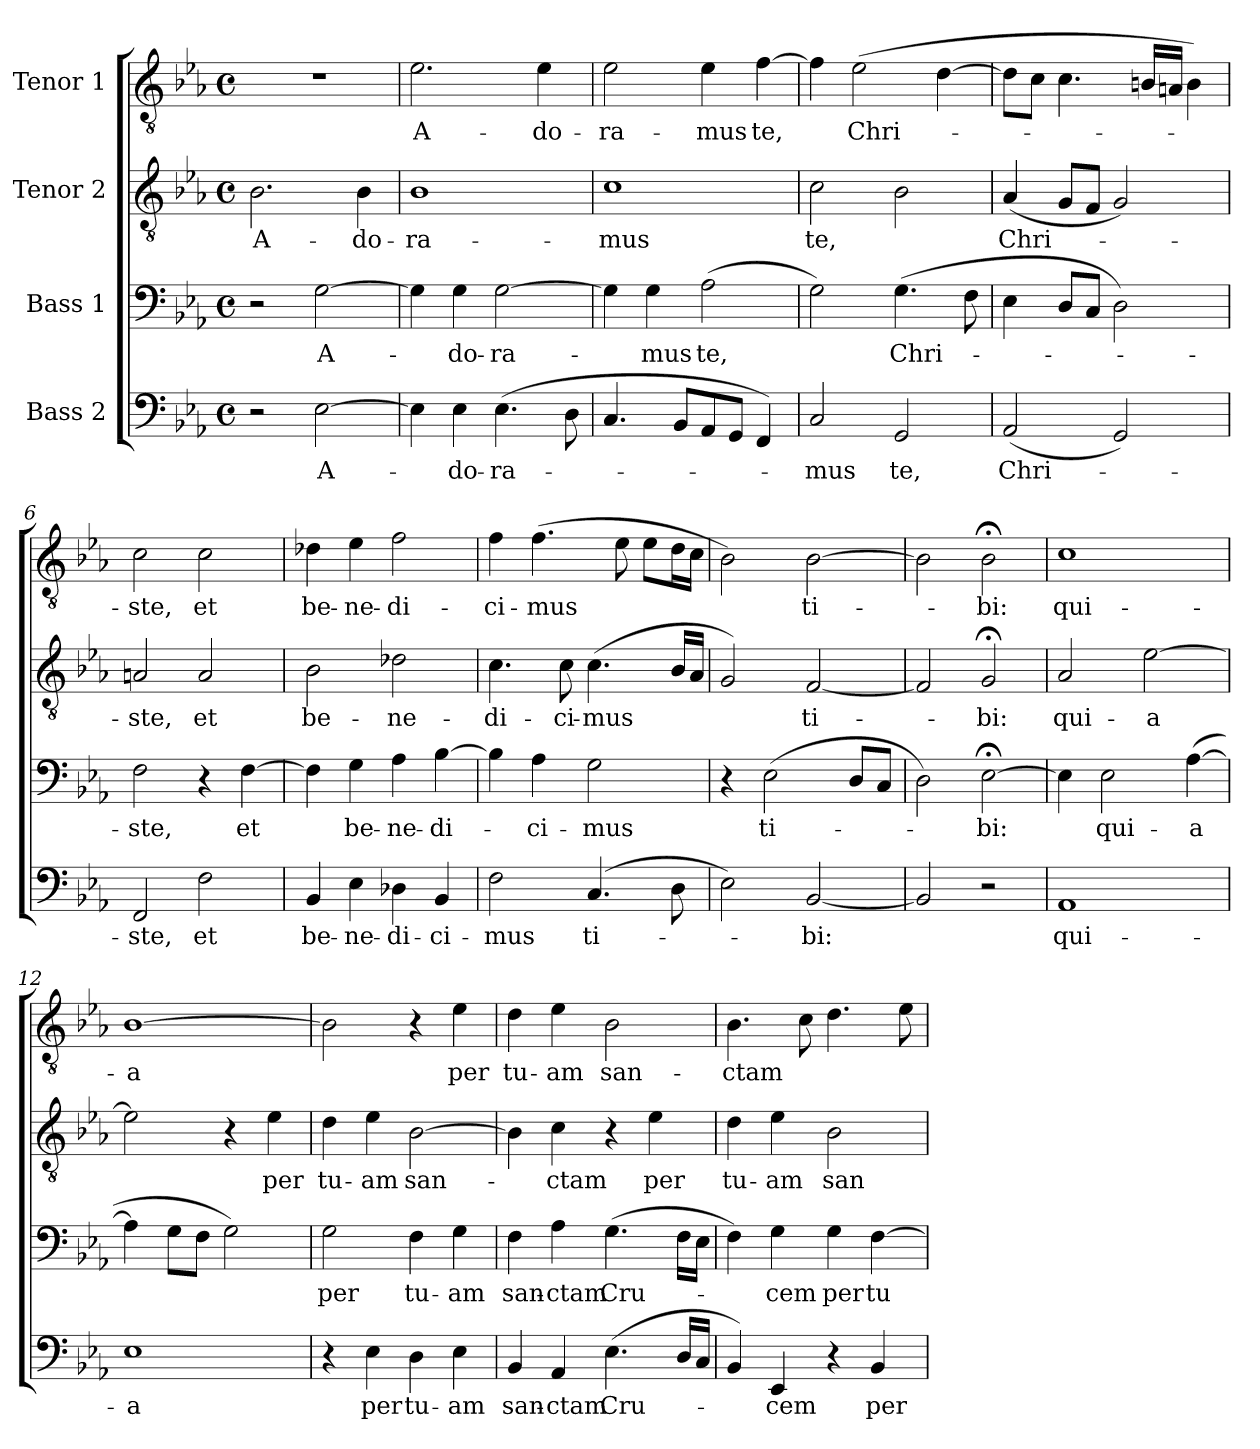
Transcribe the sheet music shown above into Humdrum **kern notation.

**kern	**text	**kern	**text	**kern	**text	**kern	**text
*part4	*part4	*part3	*part3	*part2	*part2	*part1	*part1
*staff4	*staff4	*staff3	*staff3	*staff2	*staff2	*staff1	*staff1
*I"Bass 2	*	*I"Bass 1	*	*I"Tenor 2	*	*I"Tenor 1	*
*clefF4	*	*clefF4	*	*clefGv2	*	*clefGv2	*
*k[b-e-a-]	*	*k[b-e-a-]	*	*k[b-e-a-]	*	*k[b-e-a-]	*
*E-:	*	*E-:	*	*E-:	*	*E-:	*
*M4/4	*	*M4/4	*	*M4/4	*	*M4/4	*
*met(c)	*	*met(c)	*	*met(c)	*	*met(c)	*
=1	=1	=1	=1	=1	=1	=1	=1
2r	.	2r	.	2.B-\	A-	1r	.
[2E-\	A-	[2G\	A-	.	.	.	.
.	.	.	.	4B-\	-do-	.	.
=2	=2	=2	=2	=2	=2	=2	=2
4E-\]	.	4G\]	.	1B-	-ra-	2.e-\	A-
4E-\	-do-	4G\	-do-	.	.	.	.
(4.E-\	-ra-	[2G\	-ra-	.	.	.	.
.	.	.	.	.	.	4e-\	-do-
8D\	.	.	.	.	.	.	.
=3	=3	=3	=3	=3	=3	=3	=3
4.C/	.	4G\]	.	1c	-mus	2e-\	-ra-
.	.	4G\	-mus	.	.	.	.
8BB-/L	.	.	.	.	.	.	.
8AA-/	.	(2A-\	te,	.	.	4e-\	-mus
8GG/J	.	.	.	.	.	.	.
4FF/)	.	.	.	.	.	[4f\	te,
=4	=4	=4	=4	=4	=4	=4	=4
2C/	-mus	2G\)	.	2c\	te,	4f\]	.
.	.	.	.	.	.	(2e-\	Chri-
2GG/	te,	(4.G\	Chri-	2B-\	.	.	.
.	.	.	.	.	.	[4d\	.
.	.	8F\	.	.	.	.	.
=5	=5	=5	=5	=5	=5	=5	=5
(2AA-/	Chri-	4E-\	.	(4A-/	Chri-	8d\L]	.
.	.	.	.	.	.	8c\J	.
.	.	8D/L	.	8G/L	.	4.c\	.
.	.	8C/J	.	8F/J	.	.	.
2GG/)	.	2D\)	.	2G/)	.	.	.
.	.	.	.	.	.	16Bn/LL	.
.	.	.	.	.	.	16An/JJ	.
.	.	.	.	.	.	4B\)	.
=6	=6	=6	=6	=6	=6	=6	=6
2FF/	-ste,	2F\	-ste,	2An/	-ste,	2c\	-ste,
2F\	et	4r	.	2A/	et	2c\	et
.	.	[4F\	et	.	.	.	.
!!LO:LB:g=z
=7	=7	=7	=7	=7	=7	=7	=7
4BB-/	be-	4F\]	.	2B-\	be-	4d-X\	be-
4E-\	-ne-	4G\	be-	.	.	4e-\	-ne-
4D-X\	-di-	4A-\	-ne-	2d-X\	-ne-	2f\	-di-
4BB-/	-ci-	[4B-\	-di-	.	.	.	.
=8	=8	=8	=8	=8	=8	=8	=8
2F\	-mus	4B-\]	.	4.c\	-di-	4f\	-ci-
.	.	4A-\	-ci-	.	.	(4.f\	-mus
.	.	.	.	8c\	-ci-	.	.
(4.C/	ti-	2G\	-mus	(4.c\	-mus	.	.
.	.	.	.	.	.	8e-\	.
.	.	.	.	.	.	8e-\L	.
8D\	.	.	.	16B-/LL	.	16d\L	.
.	.	.	.	16A-/JJ	.	16c\JJ	.
=9	=9	=9	=9	=9	=9	=9	=9
2E-\)	.	4r	.	2G/)	.	2B-\)	.
.	.	(2E-\	ti-	.	.	.	.
[2BB-/	-bi:	.	.	[2F/	ti-	[2B-\	ti-
.	.	8D/L	.	.	.	.	.
.	.	8C/J	.	.	.	.	.
=10	=10	=10	=10	=10	=10	=10	=10
2BB-/]	.	2D\)	.	2F/]	.	2B-\]	.
2r	.	[2E-;<\	-bi:	2G;</	-bi:	2B-;<\	-bi:
=11	=11	=11	=11	=11	=11	=11	=11
1AA-	qui-	4E-\]	.	2A-/	qui-	1c	qui-
.	.	2E-\	qui-	.	.	.	.
.	.	.	.	[2e-\	-a	.	.
.	.	([4A-\	-a	.	.	.	.
=12	=12	=12	=12	=12	=12	=12	=12
1E-	-a	4A-\]	.	2e-\]	.	[1B-	-a
.	.	8G\L	.	.	.	.	.
.	.	8F\J	.	.	.	.	.
.	.	2G\)	.	4r	.	.	.
.	.	.	.	4e-\	per	.	.
!!LO:PB:g=z
=13	=13	=13	=13	=13	=13	=13	=13
4r	.	2G\	per	4d\	tu-	2B-\]	.
4E-\	per	.	.	4e-\	-am	.	.
4D\	tu-	4F\	tu-	[2B-\	san-	4r	.
4E-\	-am	4G\	-am	.	.	4e-\	per
=14	=14	=14	=14	=14	=14	=14	=14
4BB-/	san-	4F\	san-	4B-\]	.	4d\	tu-
4AA-/	-ctam	4A-\	-ctam	4c\	-ctam	4e-\	-am
(4.E-\	Cru-	(4.G\	Cru-	4r	.	2B-\	san-
.	.	.	.	4e-\	per	.	.
16D/LL	.	16F\LL	.	.	.	.	.
16C/JJ	.	16E-\JJ	.	.	.	.	.
=15	=15	=15	=15	=15	=15	=15	=15
4BB-/)	.	4F\)	.	4d\	tu-	4.B-\	-ctam
4EE-/	-cem	4G\	-cem	4e-\	-am	.	.
.	.	.	.	.	.	8c\	.
4r	.	4G\	per	2B-\	san-	4.d\	.
4BB-/	per	[4F\	tu-	.	.	.	.
.	.	.	.	.	.	8e-\	.
=	=	=	=	=	=	=	=
*-	*-	*-	*-	*-	*-	*-	*-
